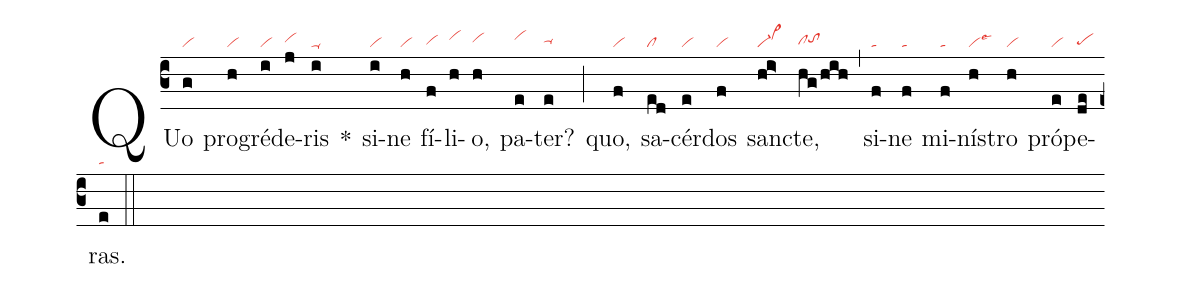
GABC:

nabc-lines:1;
%%
(c3)
QUo(g|vi) pro(h|vi)gré(i|vi)de(j|vihh)ris(i|ta-) *()
si(i|vi)ne(h|vi) fí(f|vihg)li(h|vihi)o,(h|vihh) pa(e|vihi)ter?(e|ta-hh) (;)
quo,(f|vi) sa(ed|cl)cér(e|vi)dos(f|vi) sanc(hi>|vi-vi>hi)te,(hg/hih|clhgtohh) (,)
si(f|ta)ne(f|ta) mi(f|ta)nís(h|vilse3)tro(h|vi) pró(e|vi)pe(de|pehg)ras.(e|ta) (::)
